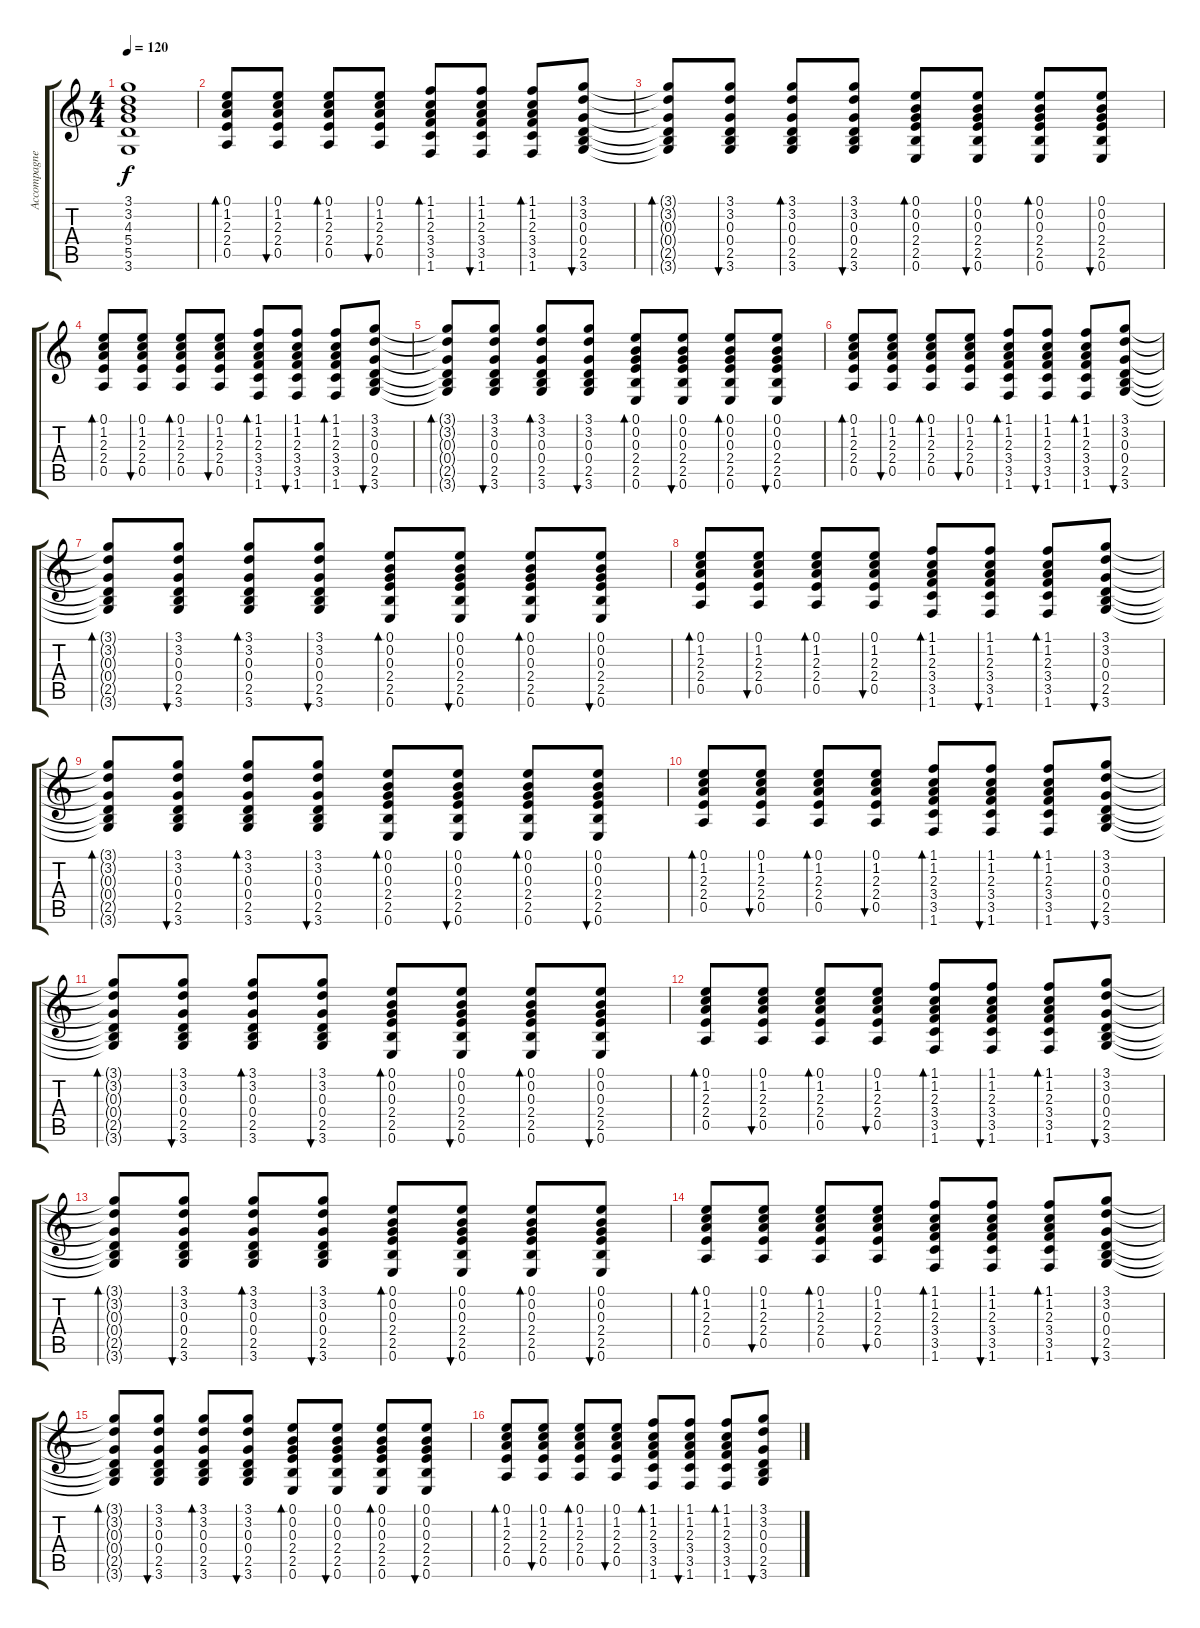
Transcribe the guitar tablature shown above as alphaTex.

\track ("Accompagnement" "Accompagne") {instrument acousticguitarnylon}
\staff {score tabs}
\tuning (E4 B3 G3 D3 A2 E2) {hide}
\ts (4 4)
\tempo 120
\clef g2
\ks c
(3.1{t} 3.2{t} 4.3{t} 5.4{t} 5.5{t} 3.6{t}).1{dy f} |
(0.1 1.2 2.3 2.4 0.5).8{bd 60} (0.1 1.2 2.3 2.4 0.5).8{bu 60} (0.1 1.2 2.3 2.4 0.5).8{bd 60} (0.1 1.2 2.3 2.4 0.5).8{bu 60} (1.1 1.2 2.3 3.4 3.5 1.6).8{bd 60} (1.1 1.2 2.3 3.4 3.5 1.6).8{bu 60} (1.1 1.2 2.3 3.4 3.5 1.6).8{bd 60} (3.1 3.2 0.3 0.4 2.5 3.6).8{bu 60} |
(3.1{t} 3.2{t} 0.3{t} 0.4{t} 2.5{t} 3.6{t}).8{bd 60} (3.1 3.2 0.3 0.4 2.5 3.6).8{bu 60} (3.1 3.2 0.3 0.4 2.5 3.6).8{bd 60} (3.1 3.2 0.3 0.4 2.5 3.6).8{bu 60} (0.1 0.2 0.3 2.4 2.5 0.6).8{bd 60} (0.1 0.2 0.3 2.4 2.5 0.6).8{bu 60} (0.1 0.2 0.3 2.4 2.5 0.6).8{bd 60} (0.1 0.2 0.3 2.4 2.5 0.6).8{bu 60} |
(0.1 1.2 2.3 2.4 0.5).8{bd 60} (0.1 1.2 2.3 2.4 0.5).8{bu 60} (0.1 1.2 2.3 2.4 0.5).8{bd 60} (0.1 1.2 2.3 2.4 0.5).8{bu 60} (1.1 1.2 2.3 3.4 3.5 1.6).8{bd 60} (1.1 1.2 2.3 3.4 3.5 1.6).8{bu 60} (1.1 1.2 2.3 3.4 3.5 1.6).8{bd 60} (3.1 3.2 0.3 0.4 2.5 3.6).8{bu 60} |
(3.1{t} 3.2{t} 0.3{t} 0.4{t} 2.5{t} 3.6{t}).8{bd 60} (3.1 3.2 0.3 0.4 2.5 3.6).8{bu 60} (3.1 3.2 0.3 0.4 2.5 3.6).8{bd 60} (3.1 3.2 0.3 0.4 2.5 3.6).8{bu 60} (0.1 0.2 0.3 2.4 2.5 0.6).8{bd 60} (0.1 0.2 0.3 2.4 2.5 0.6).8{bu 60} (0.1 0.2 0.3 2.4 2.5 0.6).8{bd 60} (0.1 0.2 0.3 2.4 2.5 0.6).8{bu 60} |
(0.1 1.2 2.3 2.4 0.5).8{bd 60} (0.1 1.2 2.3 2.4 0.5).8{bu 60} (0.1 1.2 2.3 2.4 0.5).8{bd 60} (0.1 1.2 2.3 2.4 0.5).8{bu 60} (1.1 1.2 2.3 3.4 3.5 1.6).8{bd 60} (1.1 1.2 2.3 3.4 3.5 1.6).8{bu 60} (1.1 1.2 2.3 3.4 3.5 1.6).8{bd 60} (3.1 3.2 0.3 0.4 2.5 3.6).8{bu 60} |
(3.1{t} 3.2{t} 0.3{t} 0.4{t} 2.5{t} 3.6{t}).8{bd 60} (3.1 3.2 0.3 0.4 2.5 3.6).8{bu 60} (3.1 3.2 0.3 0.4 2.5 3.6).8{bd 60} (3.1 3.2 0.3 0.4 2.5 3.6).8{bu 60} (0.1 0.2 0.3 2.4 2.5 0.6).8{bd 60} (0.1 0.2 0.3 2.4 2.5 0.6).8{bu 60} (0.1 0.2 0.3 2.4 2.5 0.6).8{bd 60} (0.1 0.2 0.3 2.4 2.5 0.6).8{bu 60} |
(0.1 1.2 2.3 2.4 0.5).8{bd 60} (0.1 1.2 2.3 2.4 0.5).8{bu 60} (0.1 1.2 2.3 2.4 0.5).8{bd 60} (0.1 1.2 2.3 2.4 0.5).8{bu 60} (1.1 1.2 2.3 3.4 3.5 1.6).8{bd 60} (1.1 1.2 2.3 3.4 3.5 1.6).8{bu 60} (1.1 1.2 2.3 3.4 3.5 1.6).8{bd 60} (3.1 3.2 0.3 0.4 2.5 3.6).8{bu 60} |
(3.1{t} 3.2{t} 0.3{t} 0.4{t} 2.5{t} 3.6{t}).8{bd 60} (3.1 3.2 0.3 0.4 2.5 3.6).8{bu 60} (3.1 3.2 0.3 0.4 2.5 3.6).8{bd 60} (3.1 3.2 0.3 0.4 2.5 3.6).8{bu 60} (0.1 0.2 0.3 2.4 2.5 0.6).8{bd 60} (0.1 0.2 0.3 2.4 2.5 0.6).8{bu 60} (0.1 0.2 0.3 2.4 2.5 0.6).8{bd 60} (0.1 0.2 0.3 2.4 2.5 0.6).8{bu 60} |
(0.1 1.2 2.3 2.4 0.5).8{bd 60} (0.1 1.2 2.3 2.4 0.5).8{bu 60} (0.1 1.2 2.3 2.4 0.5).8{bd 60} (0.1 1.2 2.3 2.4 0.5).8{bu 60} (1.1 1.2 2.3 3.4 3.5 1.6).8{bd 60} (1.1 1.2 2.3 3.4 3.5 1.6).8{bu 60} (1.1 1.2 2.3 3.4 3.5 1.6).8{bd 60} (3.1 3.2 0.3 0.4 2.5 3.6).8{bu 60} |
(3.1{t} 3.2{t} 0.3{t} 0.4{t} 2.5{t} 3.6{t}).8{bd 60} (3.1 3.2 0.3 0.4 2.5 3.6).8{bu 60} (3.1 3.2 0.3 0.4 2.5 3.6).8{bd 60} (3.1 3.2 0.3 0.4 2.5 3.6).8{bu 60} (0.1 0.2 0.3 2.4 2.5 0.6).8{bd 60} (0.1 0.2 0.3 2.4 2.5 0.6).8{bu 60} (0.1 0.2 0.3 2.4 2.5 0.6).8{bd 60} (0.1 0.2 0.3 2.4 2.5 0.6).8{bu 60} |
(0.1 1.2 2.3 2.4 0.5).8{bd 60} (0.1 1.2 2.3 2.4 0.5).8{bu 60} (0.1 1.2 2.3 2.4 0.5).8{bd 60} (0.1 1.2 2.3 2.4 0.5).8{bu 60} (1.1 1.2 2.3 3.4 3.5 1.6).8{bd 60} (1.1 1.2 2.3 3.4 3.5 1.6).8{bu 60} (1.1 1.2 2.3 3.4 3.5 1.6).8{bd 60} (3.1 3.2 0.3 0.4 2.5 3.6).8{bu 60} |
(3.1{t} 3.2{t} 0.3{t} 0.4{t} 2.5{t} 3.6{t}).8{bd 60} (3.1 3.2 0.3 0.4 2.5 3.6).8{bu 60} (3.1 3.2 0.3 0.4 2.5 3.6).8{bd 60} (3.1 3.2 0.3 0.4 2.5 3.6).8{bu 60} (0.1 0.2 0.3 2.4 2.5 0.6).8{bd 60} (0.1 0.2 0.3 2.4 2.5 0.6).8{bu 60} (0.1 0.2 0.3 2.4 2.5 0.6).8{bd 60} (0.1 0.2 0.3 2.4 2.5 0.6).8{bu 60} |
(0.1 1.2 2.3 2.4 0.5).8{bd 60} (0.1 1.2 2.3 2.4 0.5).8{bu 60} (0.1 1.2 2.3 2.4 0.5).8{bd 60} (0.1 1.2 2.3 2.4 0.5).8{bu 60} (1.1 1.2 2.3 3.4 3.5 1.6).8{bd 60} (1.1 1.2 2.3 3.4 3.5 1.6).8{bu 60} (1.1 1.2 2.3 3.4 3.5 1.6).8{bd 60} (3.1 3.2 0.3 0.4 2.5 3.6).8{bu 60} |
(3.1{t} 3.2{t} 0.3{t} 0.4{t} 2.5{t} 3.6{t}).8{bd 60} (3.1 3.2 0.3 0.4 2.5 3.6).8{bu 60} (3.1 3.2 0.3 0.4 2.5 3.6).8{bd 60} (3.1 3.2 0.3 0.4 2.5 3.6).8{bu 60} (0.1 0.2 0.3 2.4 2.5 0.6).8{bd 60} (0.1 0.2 0.3 2.4 2.5 0.6).8{bu 60} (0.1 0.2 0.3 2.4 2.5 0.6).8{bd 60} (0.1 0.2 0.3 2.4 2.5 0.6).8{bu 60} |
(0.1 1.2 2.3 2.4 0.5).8{bd 60} (0.1 1.2 2.3 2.4 0.5).8{bu 60} (0.1 1.2 2.3 2.4 0.5).8{bd 60} (0.1 1.2 2.3 2.4 0.5).8{bu 60} (1.1 1.2 2.3 3.4 3.5 1.6).8{bd 60} (1.1 1.2 2.3 3.4 3.5 1.6).8{bu 60} (1.1 1.2 2.3 3.4 3.5 1.6).8{bd 60} (3.1 3.2 0.3 0.4 2.5 3.6).8{bu 60}
